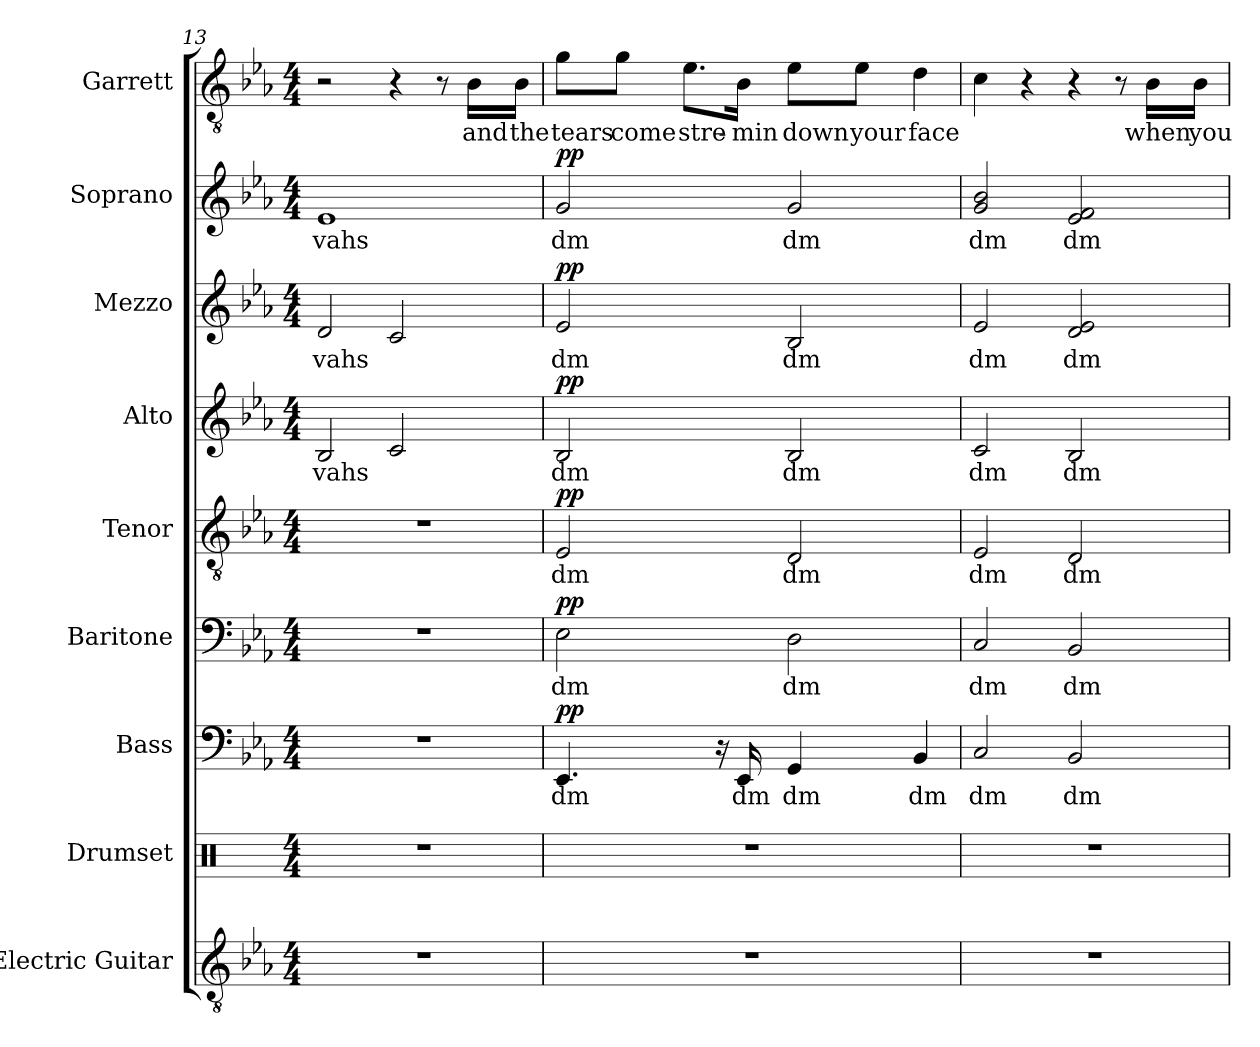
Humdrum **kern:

**kern	**kern	**kern	**text	**dynam	**kern	**text	**dynam	**kern	**text	**dynam	**kern	**text	**dynam	**kern	**text	**dynam	**kern	**text	**dynam	**kern	**text
*part9	*part8	*part7	*part7	*part7	*part6	*part6	*part6	*part5	*part5	*part5	*part4	*part4	*part4	*part3	*part3	*part3	*part2	*part2	*part2	*part1	*part1
*staff9	*staff8	*staff7	*staff7	*staff7	*staff6	*staff6	*staff6	*staff5	*staff5	*staff5	*staff4	*staff4	*staff4	*staff3	*staff3	*staff3	*staff2	*staff2	*staff2	*staff1	*staff1
*I"Electric Guitar	*I"Drumset	*I"Bass	*	*	*I"Baritone	*	*	*I"Tenor	*	*	*I"Alto	*	*	*I"Mezzo	*	*	*I"Soprano	*	*	*I"Garrett	*
*I'El. Guit.	*	*I'Bass	*	*	*I'Bari	*	*	*I'Ten	*	*	*I'Alt	*	*	*I'Mez	*	*	*I'Sop	*	*	*I'G	*
*clefGv2	*clefX	*clefF4	*	*	*clefF4	*	*	*clefGv2	*	*	*clefG2	*	*	*clefG2	*	*	*clefG2	*	*	*clefGv2	*
*k[b-e-a-]	*k[]	*k[b-e-a-]	*	*	*k[b-e-a-]	*	*	*k[b-e-a-]	*	*	*k[b-e-a-]	*	*	*k[b-e-a-]	*	*	*k[b-e-a-]	*	*	*k[b-e-a-]	*
*M4/4	*M4/4	*M4/4	*	*	*M4/4	*	*	*M4/4	*	*	*M4/4	*	*	*M4/4	*	*	*M4/4	*	*	*M4/4	*
=13	=13	=13	=13	=13	=13	=13	=13	=13	=13	=13	=13	=13	=13	=13	=13	=13	=13	=13	=13	=13	=13
!	!	!	!	!	!	!	!	!	!	!	!	!LO:LY:b	!	!	!LO:LY:b	!	!	!LO:LY:b	!	!	!
1r	1r	1r	.	.	1r	.	.	1r	.	.	2B-/	-vahs	.	2d/	-vahs	.	1e-	-vahs	.	2r	.
.	.	.	.	.	.	.	.	.	.	.	2c/	.	.	2c/	.	.	.	.	.	4r	.
.	.	.	.	.	.	.	.	.	.	.	.	.	.	.	.	.	.	.	.	8r	.
!	!	!	!	!	!	!	!	!	!	!	!	!	!	!	!	!	!	!	!	!	!LO:LY:b
.	.	.	.	.	.	.	.	.	.	.	.	.	.	.	.	.	.	.	.	16B-\LL	and
!	!	!	!	!	!	!	!	!	!	!	!	!	!	!	!	!	!	!	!	!	!LO:LY:b
.	.	.	.	.	.	.	.	.	.	.	.	.	.	.	.	.	.	.	.	16B-\JJ	the
!!LO:PB:g=z
=14	=14	=14	=14	=14	=14	=14	=14	=14	=14	=14	=14	=14	=14	=14	=14	=14	=14	=14	=14	=14	=14
!	!	!	!LO:LY:b	!LO:DY:b	!	!LO:LY:b	!LO:DY:b	!	!LO:LY:b	!LO:DY:b	!	!LO:LY:b	!LO:DY:b	!	!LO:LY:b	!LO:DY:b	!	!LO:LY:b	!LO:DY:b	!	!LO:LY:b
1r	1r	4.EE-/	dm	pp	2E-\	dm	pp	2E-/	dm	pp	2B-/	dm	pp	2e-/	dm	pp	2g/	dm	pp	8g\L	tears
!	!	!	!	!	!	!	!	!	!	!	!	!	!	!	!	!	!	!	!	!	!LO:LY:b
.	.	.	.	.	.	.	.	.	.	.	.	.	.	.	.	.	.	.	.	8g\J	come
!	!	!	!	!	!	!	!	!	!	!	!	!	!	!	!	!	!	!	!	!	!LO:LY:b
.	.	.	.	.	.	.	.	.	.	.	.	.	.	.	.	.	.	.	.	8.e-\L	stre-
.	.	16r	.	.	.	.	.	.	.	.	.	.	.	.	.	.	.	.	.	.	.
!	!	!	!LO:LY:b	!	!	!	!	!	!	!	!	!	!	!	!	!	!	!	!	!	!LO:LY:b
.	.	16EE-/	dm	.	.	.	.	.	.	.	.	.	.	.	.	.	.	.	.	16B-\Jk	-min
!	!	!	!LO:LY:b	!	!	!LO:LY:b	!	!	!LO:LY:b	!	!	!LO:LY:b	!	!	!LO:LY:b	!	!	!LO:LY:b	!	!	!LO:LY:b
.	.	4GG/	dm	.	2D\	dm	.	2D/	dm	.	2B-/	dm	.	2B-/	dm	.	2g/	dm	.	8e-\L	down
!	!	!	!	!	!	!	!	!	!	!	!	!	!	!	!	!	!	!	!	!	!LO:LY:b
.	.	.	.	.	.	.	.	.	.	.	.	.	.	.	.	.	.	.	.	8e-\J	your
!	!	!	!LO:LY:b	!	!	!	!	!	!	!	!	!	!	!	!	!	!	!	!	!	!LO:LY:b
.	.	4BB-/	dm	.	.	.	.	.	.	.	.	.	.	.	.	.	.	.	.	4d\	face
=15	=15	=15	=15	=15	=15	=15	=15	=15	=15	=15	=15	=15	=15	=15	=15	=15	=15	=15	=15	=15	=15
!	!	!	!LO:LY:b	!	!	!LO:LY:b	!	!	!LO:LY:b	!	!	!LO:LY:b	!	!	!LO:LY:b	!	!	!LO:LY:b	!	!	!
1r	1r	2C/	dm	.	2C/	dm	.	2E-/	dm	.	2c/	dm	.	2e-/	dm	.	2g/ 2b-/	dm	.	4c\	.
.	.	.	.	.	.	.	.	.	.	.	.	.	.	.	.	.	.	.	.	4r	.
!	!	!	!LO:LY:b	!	!	!LO:LY:b	!	!	!LO:LY:b	!	!	!LO:LY:b	!	!	!LO:LY:b	!	!	!LO:LY:b	!	!	!
.	.	2BB-/	dm	.	2BB-/	dm	.	2D/	dm	.	2B-/	dm	.	2d/ 2e-/	dm	.	2e-/ 2f/	dm	.	4r	.
.	.	.	.	.	.	.	.	.	.	.	.	.	.	.	.	.	.	.	.	8r	.
!	!	!	!	!	!	!	!	!	!	!	!	!	!	!	!	!	!	!	!	!	!LO:LY:b
.	.	.	.	.	.	.	.	.	.	.	.	.	.	.	.	.	.	.	.	16B-\LL	when
!	!	!	!	!	!	!	!	!	!	!	!	!	!	!	!	!	!	!	!	!	!LO:LY:b
.	.	.	.	.	.	.	.	.	.	.	.	.	.	.	.	.	.	.	.	16B-\JJ	you
=	=	=	=	=	=	=	=	=	=	=	=	=	=	=	=	=	=	=	=	=	=
*-	*-	*-	*-	*-	*-	*-	*-	*-	*-	*-	*-	*-	*-	*-	*-	*-	*-	*-	*-	*-	*-
